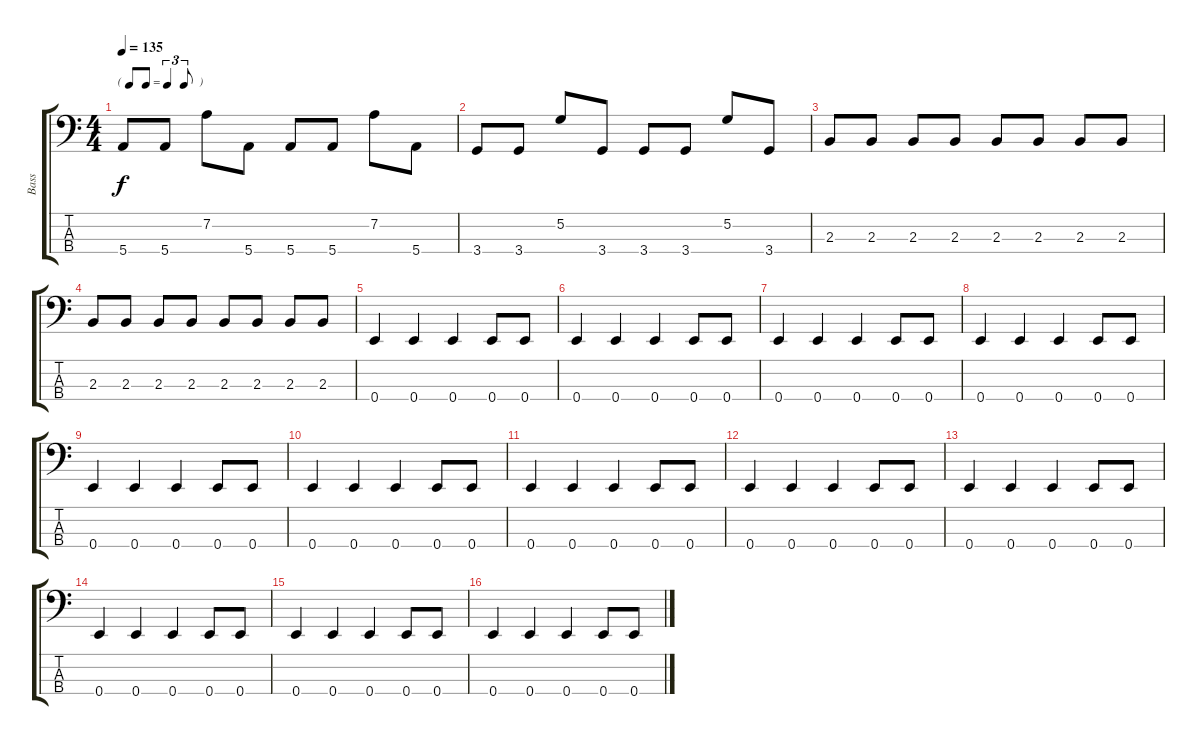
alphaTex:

\track ("Bass" "Bass") {instrument electricbasspick}
\staff {score tabs}
\tuning (G2 D2 A1 E1) {hide}
\ts (4 4)
\tf triplet8th
\tempo 135
\clef f4
\ks c
5.4.8{dy f} 5.4.8 7.2.8 5.4.8 5.4.8 5.4.8 7.2.8 5.4.8 |
3.4.8 3.4.8 5.2.8 3.4.8 3.4.8 3.4.8 5.2.8 3.4.8 |
2.3.8 2.3.8 2.3.8 2.3.8 2.3.8 2.3.8 2.3.8 2.3.8 |
2.3.8 2.3.8 2.3.8 2.3.8 2.3.8 2.3.8 2.3.8 2.3.8 |
0.4.4 0.4.4 0.4.4 0.4.8 0.4.8 |
0.4.4 0.4.4 0.4.4 0.4.8 0.4.8 |
0.4.4 0.4.4 0.4.4 0.4.8 0.4.8 |
0.4.4 0.4.4 0.4.4 0.4.8 0.4.8 |
0.4.4 0.4.4 0.4.4 0.4.8 0.4.8 |
0.4.4 0.4.4 0.4.4 0.4.8 0.4.8 |
0.4.4 0.4.4 0.4.4 0.4.8 0.4.8 |
0.4.4 0.4.4 0.4.4 0.4.8 0.4.8 |
0.4.4 0.4.4 0.4.4 0.4.8 0.4.8 |
0.4.4 0.4.4 0.4.4 0.4.8 0.4.8 |
0.4.4 0.4.4 0.4.4 0.4.8 0.4.8 |
0.4.4 0.4.4 0.4.4 0.4.8 0.4.8
